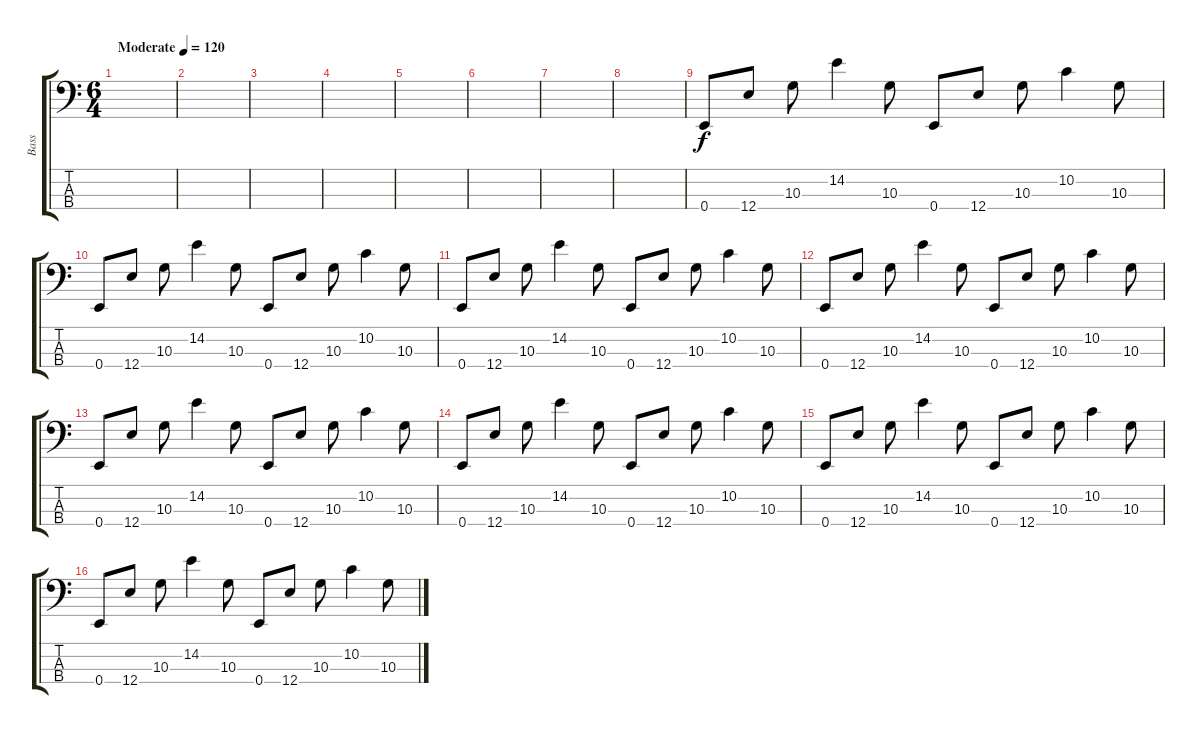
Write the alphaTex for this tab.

\track ("Bass" "Bass") {instrument electricbassfinger}
\staff {score tabs}
\tuning (G2 D2 A1 E1) {hide}
\ts (6 4)
\tempo (120 "Moderate")
\clef f4
\ks c
|
|
|
|
|
|
|
|
0.4.8 12.4.8 10.3.8 14.2.4 10.3.8 0.4.8 12.4.8 10.3.8 10.2.4 10.3.8 |
0.4.8 12.4.8 10.3.8 14.2.4 10.3.8 0.4.8 12.4.8 10.3.8 10.2.4 10.3.8 |
0.4.8 12.4.8 10.3.8 14.2.4 10.3.8 0.4.8 12.4.8 10.3.8 10.2.4 10.3.8 |
0.4.8 12.4.8 10.3.8 14.2.4 10.3.8 0.4.8 12.4.8 10.3.8 10.2.4 10.3.8 |
0.4.8 12.4.8 10.3.8 14.2.4 10.3.8 0.4.8 12.4.8 10.3.8 10.2.4 10.3.8 |
0.4.8 12.4.8 10.3.8 14.2.4 10.3.8 0.4.8 12.4.8 10.3.8 10.2.4 10.3.8 |
0.4.8 12.4.8 10.3.8 14.2.4 10.3.8 0.4.8 12.4.8 10.3.8 10.2.4 10.3.8 |
0.4.8 12.4.8 10.3.8 14.2.4 10.3.8 0.4.8 12.4.8 10.3.8 10.2.4 10.3.8
